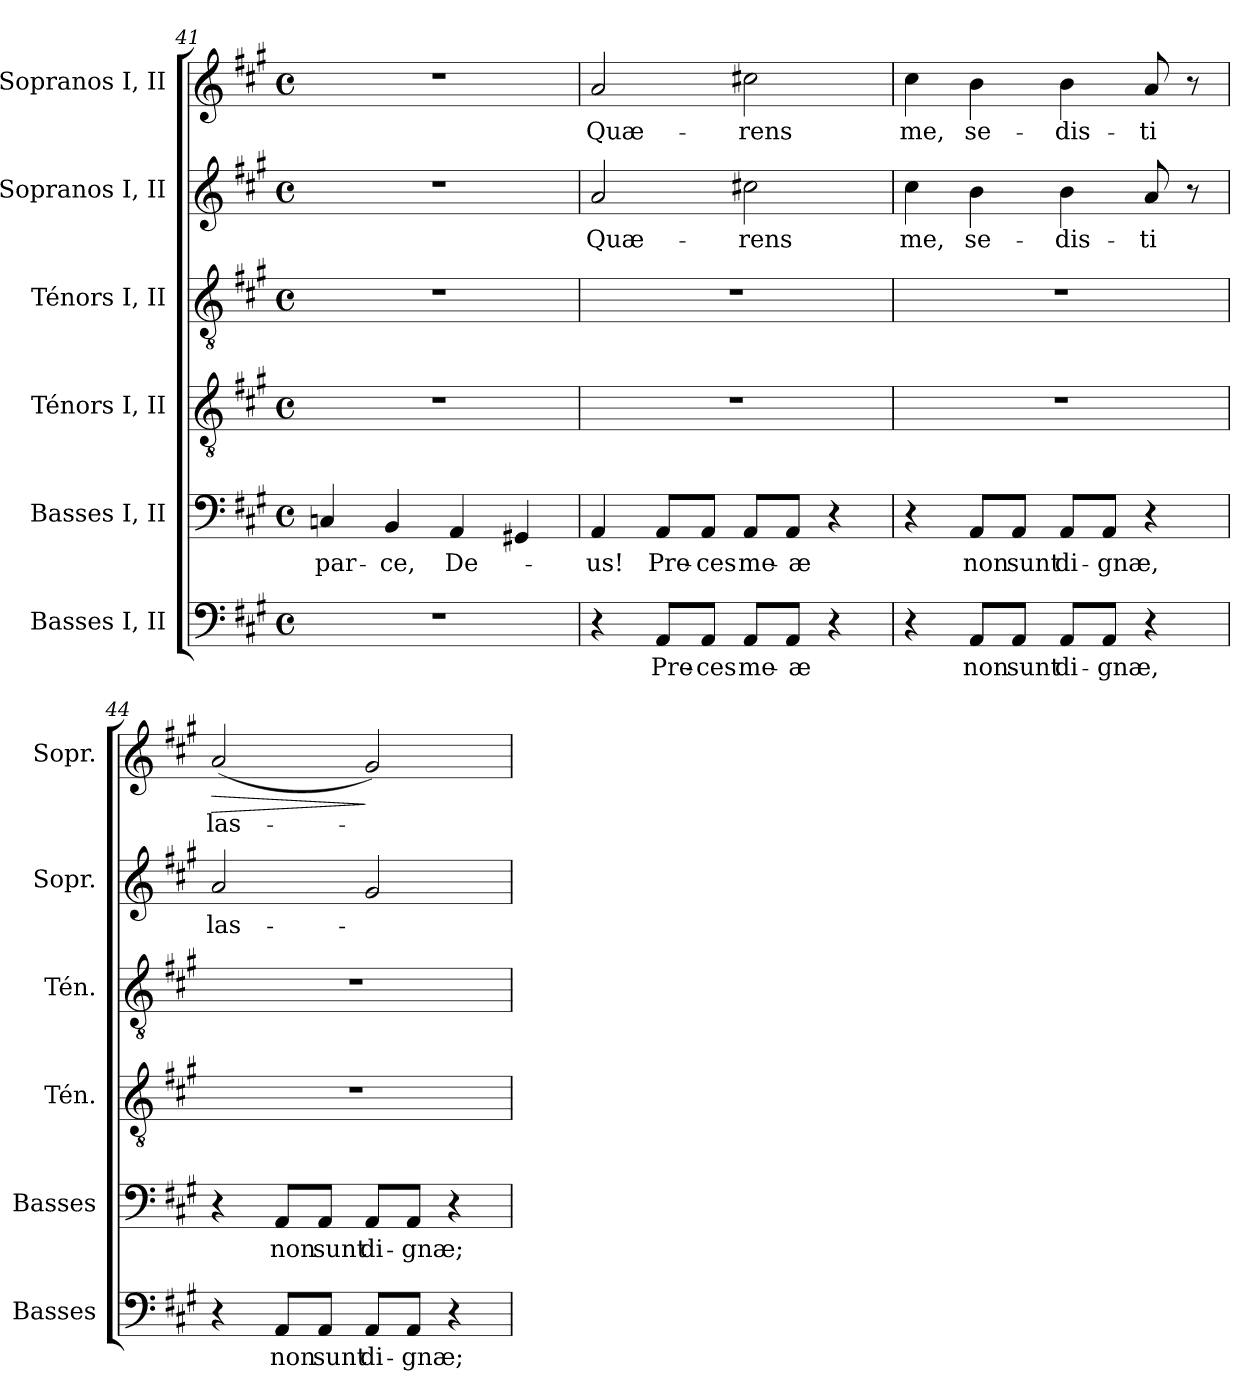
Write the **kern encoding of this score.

**kern	**text	**kern	**text	**kern	**kern	**kern	**text	**kern	**text	**dynam
*part6	*part6	*part5	*part5	*part4	*part3	*part2	*part2	*part1	*part1	*part1
*staff6	*staff6	*staff5	*staff5	*staff4	*staff3	*staff2	*staff2	*staff1	*staff1	*staff1
*I"Basses     I, II	*	*I"Basses     I, II	*	*I"Ténors     I, II	*I"Ténors     I, II	*I"Sopranos I, II	*	*I"Sopranos I, II	*	*
*I'Basses	*	*I'Basses	*	*I'Tén.	*I'Tén.	*I'Sopr.	*	*I'Sopr.	*	*
*clefF4	*	*clefF4	*	*clefGv2	*clefGv2	*clefG2	*	*clefG2	*	*
*	*	*	*	*ITrd7c12	*ITrd7c12	*	*	*	*	*
*k[f#c#g#]	*	*k[f#c#g#]	*	*k[f#c#g#]	*k[f#c#g#]	*k[f#c#g#]	*	*k[f#c#g#]	*	*
*A:	*	*A:	*	*A:	*A:	*A:	*	*A:	*	*
*M4/4	*	*M4/4	*	*M4/4	*M4/4	*M4/4	*	*M4/4	*	*
*met(c)	*	*met(c)	*	*met(c)	*met(c)	*met(c)	*	*met(c)	*	*
=41	=41	=41	=41	=41	=41	=41	=41	=41	=41	=41
!	!	!	!LO:LY:b:color=#000000	!	!	!	!	!	!	!
1r	.	4Cni/	par-	1r	1r	1r	.	1r	.	.
!	!	!	!LO:LY:b:color=#000000	!	!	!	!	!	!	!
.	.	4BBi/	-ce,	.	.	.	.	.	.	.
!	!	!	!LO:LY:b:color=#000000	!	!	!	!	!	!	!
.	.	4AAi/	De-	.	.	.	.	.	.	.
.	.	4GG#Xi/	.	.	.	.	.	.	.	.
=42	=42	=42	=42	=42	=42	=42	=42	=42	=42	=42
!	!	!	!LO:LY:b:color=#000000	!	!	!	!	!	!	!
!	!	!	!	!	!	!	!LO:LY:b:color=#000000	!	!	!
!	!	!	!	!	!	!	!	!	!LO:LY:b:color=#000000	!
4r	.	4AAi/	-us!	1r	1r	2ai/	Quæ-	2ai/	Quæ-	.
!	!LO:LY:b:color=#000000	!	!	!	!	!	!	!	!	!
!	!	!	!LO:LY:b:color=#000000	!	!	!	!	!	!	!
8AAi/L	Pre-	8AAi/L	Pre-	.	.	.	.	.	.	.
!	!LO:LY:b:color=#000000	!	!	!	!	!	!	!	!	!
!	!	!	!LO:LY:b:color=#000000	!	!	!	!	!	!	!
8AAi/J	-ces	8AAi/J	-ces	.	.	.	.	.	.	.
!	!LO:LY:b:color=#000000	!	!	!	!	!	!	!	!	!
!	!	!	!LO:LY:b:color=#000000	!	!	!	!	!	!	!
!	!	!	!	!	!	!	!LO:LY:b:color=#000000	!	!	!
!	!	!	!	!	!	!	!	!	!LO:LY:b:color=#000000	!
8AAi/L	me-	8AAi/L	me-	.	.	2cc#Xi\	-rens	2cc#Xi\	-rens	.
!	!LO:LY:b:color=#000000	!	!	!	!	!	!	!	!	!
!	!	!	!LO:LY:b:color=#000000	!	!	!	!	!	!	!
8AAi/J	-æ	8AAi/J	-æ	.	.	.	.	.	.	.
4r	.	4r	.	.	.	.	.	.	.	.
!!LO:LB:g=z
=43	=43	=43	=43	=43	=43	=43	=43	=43	=43	=43
!	!	!	!	!	!	!	!LO:LY:b:color=#000000	!	!	!
!	!	!	!	!	!	!	!	!	!LO:LY:b:color=#000000	!
4r	.	4r	.	1r	1r	4cc#i\	me,	4cc#i\	me,	.
!	!LO:LY:b:color=#000000	!	!	!	!	!	!	!	!	!
!	!	!	!LO:LY:b:color=#000000	!	!	!	!	!	!	!
!	!	!	!	!	!	!	!LO:LY:b:color=#000000	!	!	!
!	!	!	!	!	!	!	!	!	!LO:LY:b:color=#000000	!
8AAi/L	non	8AAi/L	non	.	.	4bi\	se-	4bi\	se-	.
!	!LO:LY:b:color=#000000	!	!	!	!	!	!	!	!	!
!	!	!	!LO:LY:b:color=#000000	!	!	!	!	!	!	!
8AAi/J	sunt	8AAi/J	sunt	.	.	.	.	.	.	.
!	!LO:LY:b:color=#000000	!	!	!	!	!	!	!	!	!
!	!	!	!LO:LY:b:color=#000000	!	!	!	!	!	!	!
!	!	!	!	!	!	!	!LO:LY:b:color=#000000	!	!	!
!	!	!	!	!	!	!	!	!	!LO:LY:b:color=#000000	!
8AAi/L	di-	8AAi/L	di-	.	.	4bi\	-dis-	4bi\	-dis-	.
!	!LO:LY:b:color=#000000	!	!	!	!	!	!	!	!	!
!	!	!	!LO:LY:b:color=#000000	!	!	!	!	!	!	!
8AAi/J	-gnæ,	8AAi/J	-gnæ,	.	.	.	.	.	.	.
!	!	!	!	!	!	!	!LO:LY:b:color=#000000	!	!	!
!	!	!	!	!	!	!	!	!	!LO:LY:b:color=#000000	!
4r	.	4r	.	.	.	8ai/	-ti	8ai/	-ti	.
.	.	.	.	.	.	8r	.	8r	.	.
=44	=44	=44	=44	=44	=44	=44	=44	=44	=44	=44
!	!	!	!	!	!	!	!LO:LY:b:color=#000000	!	!	!
!	!	!	!	!	!	!	!	!	!LO:LY:b:color=#000000	!LO:HP:b
4r	.	4r	.	1r	1r	2ai/	las-	(2ai/	las-	>
!	!LO:LY:b:color=#000000	!	!	!	!	!	!	!	!	!
!	!	!	!LO:LY:b:color=#000000	!	!	!	!	!	!	!
8AAi/L	non	8AAi/L	non	.	.	.	.	.	.	.
!	!LO:LY:b:color=#000000	!	!	!	!	!	!	!	!	!
!	!	!	!LO:LY:b:color=#000000	!	!	!	!	!	!	!
8AAi/J	sunt	8AAi/J	sunt	.	.	.	.	.	.	.
!	!LO:LY:b:color=#000000	!	!	!	!	!	!	!	!	!
!	!	!	!LO:LY:b:color=#000000	!	!	!	!	!	!	!
8AAi/L	di-	8AAi/L	di-	.	.	2g#i/	.	2g#i/)	.	] ] ]
!	!LO:LY:b:color=#000000	!	!	!	!	!	!	!	!	!
!	!	!	!LO:LY:b:color=#000000	!	!	!	!	!	!	!
8AAi/J	-gnæ;	8AAi/J	-gnæ;	.	.	.	.	.	.	.
4r	.	4r	.	.	.	.	.	.	.	.
=	=	=	=	=	=	=	=	=	=	=
*-	*-	*-	*-	*-	*-	*-	*-	*-	*-	*-
